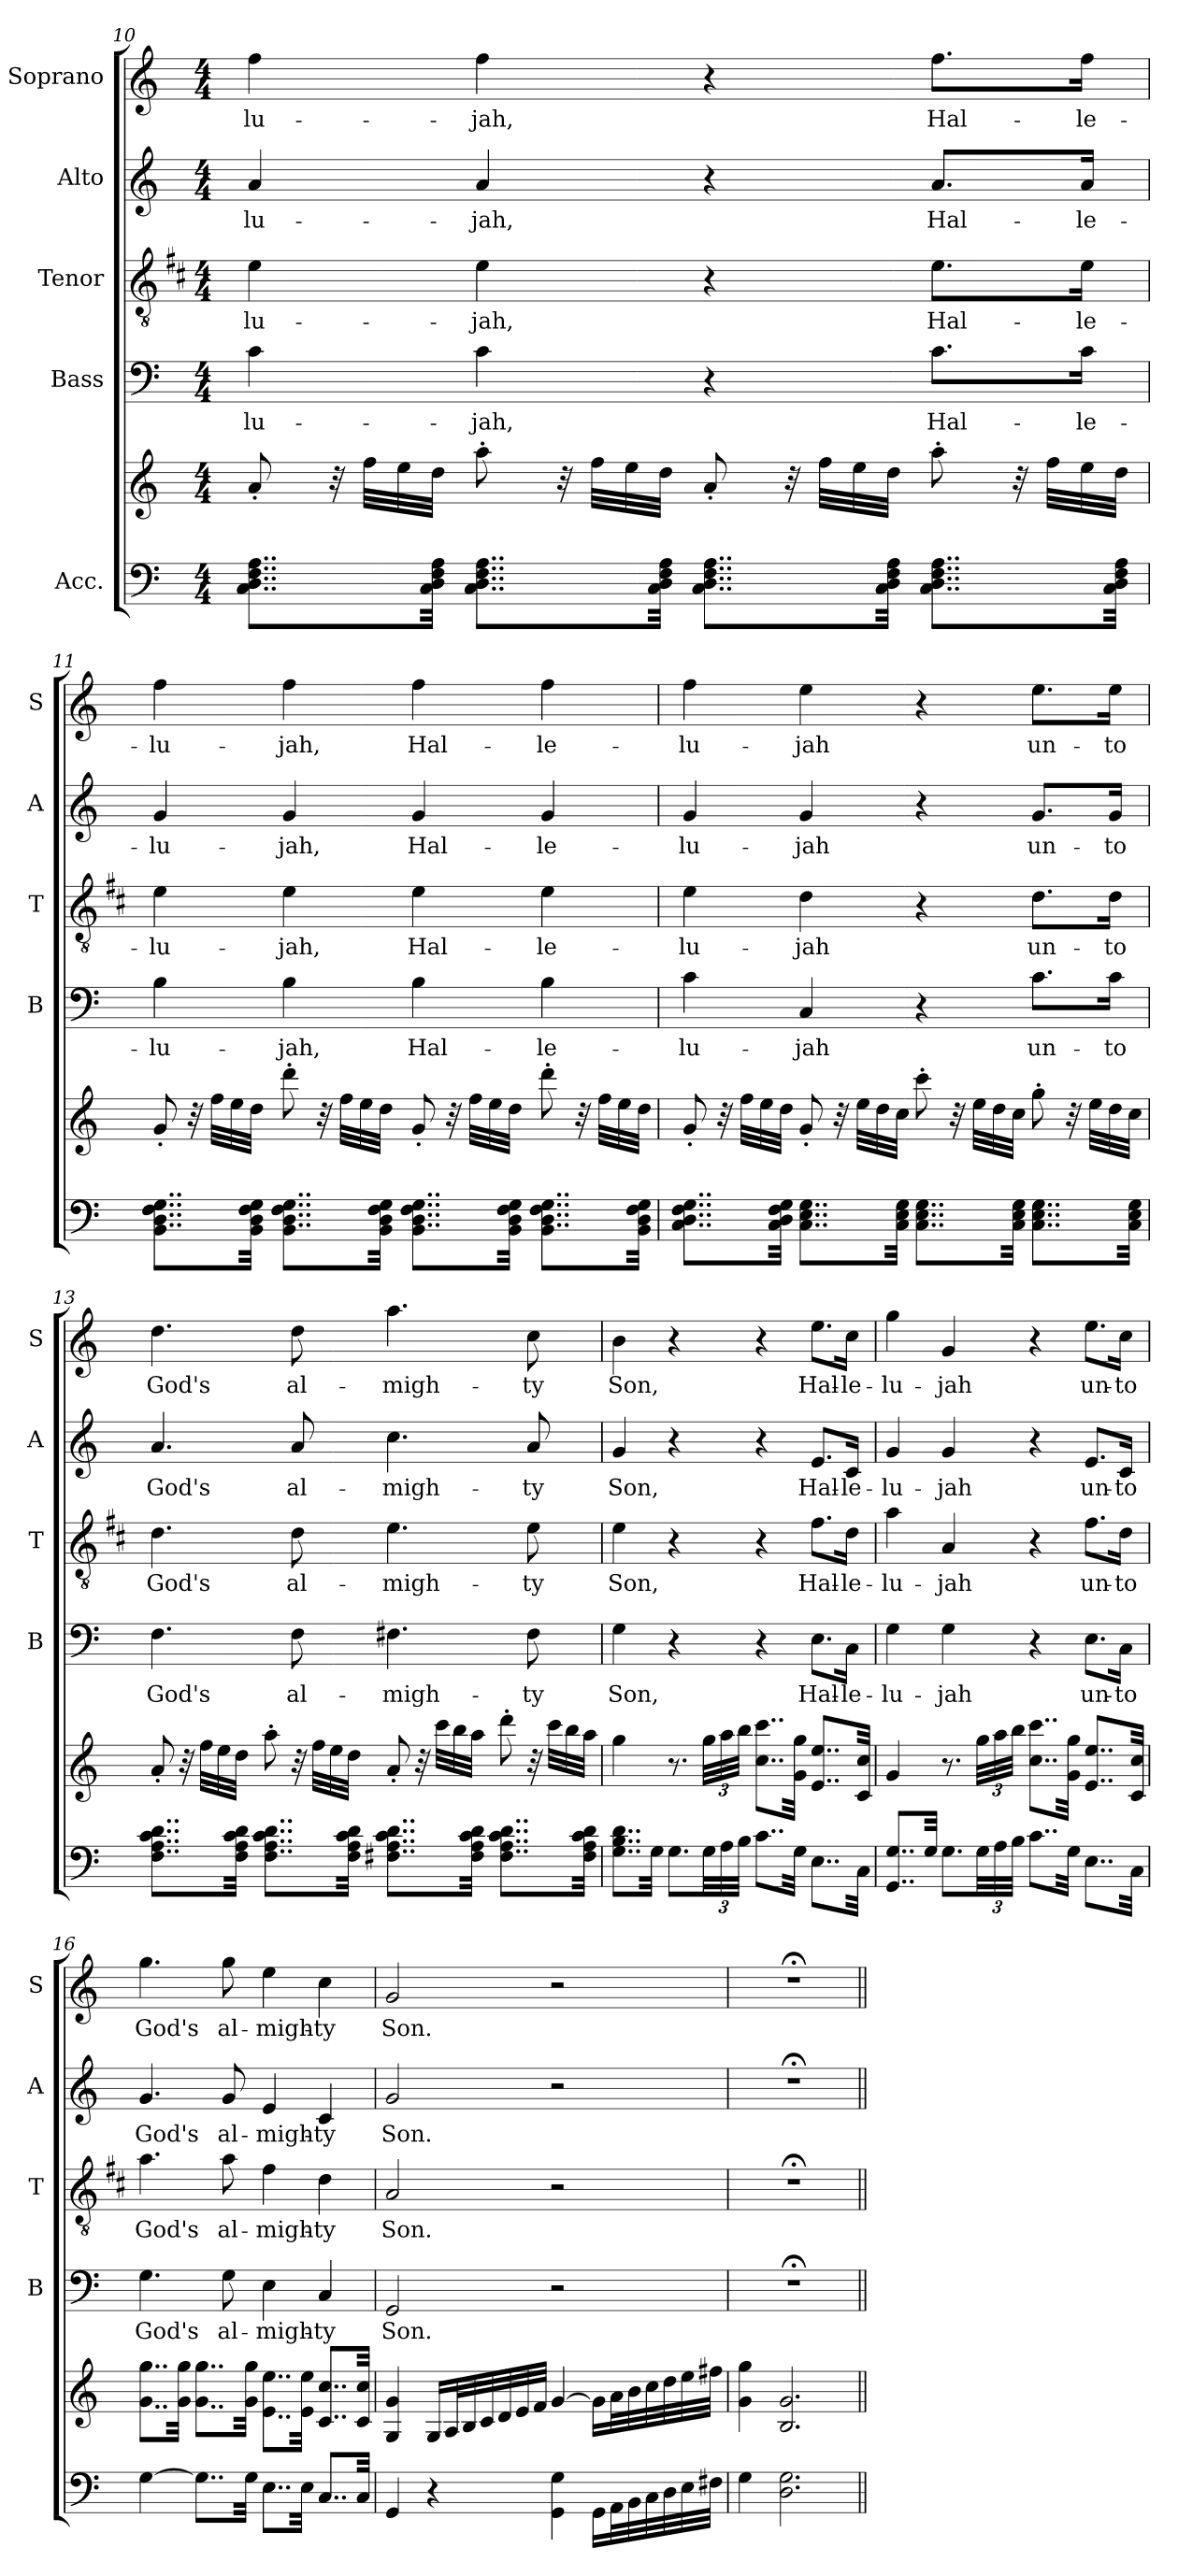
**kern	**kern	**kern	**text	**kern	**text	**kern	**text	**kern	**text
*part5	*part5	*part4	*part4	*part3	*part3	*part2	*part2	*part1	*part1
*staff6	*staff5	*staff4	*staff4	*staff3	*staff3	*staff2	*staff2	*staff1	*staff1
*I"Acc.	*	*I"Bass	*	*I"Tenor	*	*I"Alto	*	*I"Soprano	*
*	*	*I'B	*	*I'T	*	*I'A	*	*I'S	*
!!LO:LB:g=z
*clefF4	*clefG2	*clefF4	*	*clefGv2	*	*clefG2	*	*clefG2	*
*	*	*	*	*ITrd1c2	*	*	*	*	*
*k[]	*k[]	*k[]	*	*k[]	*	*k[]	*	*k[]	*
*C:	*C:	*C:	*	*C:	*	*C:	*	*C:	*
*M4/4	*M4/4	*M4/4	*	*M4/4	*	*M4/4	*	*M4/4	*
=10	=10	=10	=10	=10	=10	=10	=10	=10	=10
!	!	!	!LO:LY:b	!	!LO:LY:b	!	!LO:LY:b	!	!LO:LY:b
8..C\ 8..D\ 8..F\ 8..A\L	8a'</	4c\	-lu-	4d\	-lu-	4a/	-lu-	4ff\	-lu-
.	32r	.	.	.	.	.	.	.	.
.	32ff\LLL	.	.	.	.	.	.	.	.
.	32ee\	.	.	.	.	.	.	.	.
32C\ 32D\ 32F\ 32A\Jkk	32dd\JJJ	.	.	.	.	.	.	.	.
!	!	!	!LO:LY:b	!	!LO:LY:b	!	!LO:LY:b	!	!LO:LY:b
8..C\ 8..D\ 8..F\ 8..A\L	8aa'>\	4c\	-jah,	4d\	-jah,	4a/	-jah,	4ff\	-jah,
.	32r	.	.	.	.	.	.	.	.
.	32ff\LLL	.	.	.	.	.	.	.	.
.	32ee\	.	.	.	.	.	.	.	.
32C\ 32D\ 32F\ 32A\Jkk	32dd\JJJ	.	.	.	.	.	.	.	.
8..C\ 8..D\ 8..F\ 8..A\L	8a'</	4r	.	4r	.	4r	.	4r	.
.	32r	.	.	.	.	.	.	.	.
.	32ff\LLL	.	.	.	.	.	.	.	.
.	32ee\	.	.	.	.	.	.	.	.
32C\ 32D\ 32F\ 32A\Jkk	32dd\JJJ	.	.	.	.	.	.	.	.
!	!	!	!LO:LY:b	!	!LO:LY:b	!	!LO:LY:b	!	!LO:LY:b
8..C\ 8..D\ 8..F\ 8..A\L	8aa'>\	8.c\L	Hal-	8.d\L	Hal-	8.a/L	Hal-	8.ff\L	Hal-
.	32r	.	.	.	.	.	.	.	.
.	32ff\LLL	.	.	.	.	.	.	.	.
!	!	!	!LO:LY:b	!	!LO:LY:b	!	!LO:LY:b	!	!LO:LY:b
.	32ee\	16c\Jk	-le-	16d\Jk	-le-	16a/Jk	-le-	16ff\Jk	-le-
32C\ 32D\ 32F\ 32A\Jkk	32dd\JJJ	.	.	.	.	.	.	.	.
=11	=11	=11	=11	=11	=11	=11	=11	=11	=11
!	!	!	!LO:LY:b	!	!LO:LY:b	!	!LO:LY:b	!	!LO:LY:b
8..BB\ 8..D\ 8..F\ 8..G\L	8g'</	4B\	-lu-	4d\	-lu-	4g/	-lu-	4ff\	-lu-
.	32r	.	.	.	.	.	.	.	.
.	32ff\LLL	.	.	.	.	.	.	.	.
.	32ee\	.	.	.	.	.	.	.	.
32BB\ 32D\ 32F\ 32G\Jkk	32dd\JJJ	.	.	.	.	.	.	.	.
!	!	!	!LO:LY:b	!	!LO:LY:b	!	!LO:LY:b	!	!LO:LY:b
8..BB\ 8..D\ 8..F\ 8..G\L	8ddd'>\	4B\	-jah,	4d\	-jah,	4g/	-jah,	4ff\	-jah,
.	32r	.	.	.	.	.	.	.	.
.	32ff\LLL	.	.	.	.	.	.	.	.
.	32ee\	.	.	.	.	.	.	.	.
32BB\ 32D\ 32F\ 32G\Jkk	32dd\JJJ	.	.	.	.	.	.	.	.
!	!	!	!LO:LY:b	!	!LO:LY:b	!	!LO:LY:b	!	!LO:LY:b
8..BB\ 8..D\ 8..F\ 8..G\L	8g'</	4B\	Hal-	4d\	Hal-	4g/	Hal-	4ff\	Hal-
.	32r	.	.	.	.	.	.	.	.
.	32ff\LLL	.	.	.	.	.	.	.	.
.	32ee\	.	.	.	.	.	.	.	.
32BB\ 32D\ 32F\ 32G\Jkk	32dd\JJJ	.	.	.	.	.	.	.	.
!	!	!	!LO:LY:b	!	!LO:LY:b	!	!LO:LY:b	!	!LO:LY:b
8..BB\ 8..D\ 8..F\ 8..G\L	8ddd'>\	4B\	-le-	4d\	-le-	4g/	-le-	4ff\	-le-
.	32r	.	.	.	.	.	.	.	.
.	32ff\LLL	.	.	.	.	.	.	.	.
.	32ee\	.	.	.	.	.	.	.	.
32BB\ 32D\ 32F\ 32G\Jkk	32dd\JJJ	.	.	.	.	.	.	.	.
=12	=12	=12	=12	=12	=12	=12	=12	=12	=12
!	!	!	!LO:LY:b	!	!LO:LY:b	!	!LO:LY:b	!	!LO:LY:b
8..C\ 8..D\ 8..F\ 8..G\L	8g'</	4c\	-lu-	4d\	-lu-	4g/	-lu-	4ff\	-lu-
.	32r	.	.	.	.	.	.	.	.
.	32ff\LLL	.	.	.	.	.	.	.	.
.	32ee\	.	.	.	.	.	.	.	.
32C\ 32D\ 32F\ 32G\Jkk	32dd\JJJ	.	.	.	.	.	.	.	.
!	!	!	!LO:LY:b	!	!LO:LY:b	!	!LO:LY:b	!	!LO:LY:b
8..C\ 8..E\ 8..G\L	8g'</	4C/	-jah	4c\	-jah	4g/	-jah	4ee\	-jah
.	32r	.	.	.	.	.	.	.	.
.	32ee\LLL	.	.	.	.	.	.	.	.
.	32dd\	.	.	.	.	.	.	.	.
32C\ 32E\ 32G\Jkk	32cc\JJJ	.	.	.	.	.	.	.	.
8..C\ 8..E\ 8..G\L	8ccc'>\	4r	.	4r	.	4r	.	4r	.
.	32r	.	.	.	.	.	.	.	.
.	32ee\LLL	.	.	.	.	.	.	.	.
.	32dd\	.	.	.	.	.	.	.	.
32C\ 32E\ 32G\Jkk	32cc\JJJ	.	.	.	.	.	.	.	.
!	!	!	!LO:LY:b	!	!LO:LY:b	!	!LO:LY:b	!	!LO:LY:b
8..C\ 8..E\ 8..G\L	8gg'>\	8.c\L	un-	8.c\L	un-	8.g/L	un-	8.ee\L	un-
.	32r	.	.	.	.	.	.	.	.
.	32ee\LLL	.	.	.	.	.	.	.	.
!	!	!	!LO:LY:b	!	!LO:LY:b	!	!LO:LY:b	!	!LO:LY:b
.	32dd\	16c\Jk	-to	16c\Jk	-to	16g/Jk	-to	16ee\Jk	-to
32C\ 32E\ 32G\Jkk	32cc\JJJ	.	.	.	.	.	.	.	.
!!LO:PB:g=z
=13	=13	=13	=13	=13	=13	=13	=13	=13	=13
!	!	!	!LO:LY:b	!	!LO:LY:b	!	!LO:LY:b	!	!LO:LY:b
8..F\ 8..A\ 8..c\ 8..d\L	8a'</	4.F\	God's	4.c\	God's	4.a/	God's	4.dd\	God's
.	32r	.	.	.	.	.	.	.	.
.	32ff\LLL	.	.	.	.	.	.	.	.
.	32ee\	.	.	.	.	.	.	.	.
32F\ 32A\ 32c\ 32d\Jkk	32dd\JJJ	.	.	.	.	.	.	.	.
8..F\ 8..A\ 8..c\ 8..d\L	8aa'>\	.	.	.	.	.	.	.	.
!	!	!	!LO:LY:b	!	!LO:LY:b	!	!LO:LY:b	!	!LO:LY:b
.	32r	8F\	al-	8c\	al-	8a/	al-	8dd\	al-
.	32ff\LLL	.	.	.	.	.	.	.	.
.	32ee\	.	.	.	.	.	.	.	.
32F\ 32A\ 32c\ 32d\Jkk	32dd\JJJ	.	.	.	.	.	.	.	.
!	!	!	!LO:LY:b	!	!LO:LY:b	!	!LO:LY:b	!	!LO:LY:b
8..F#X\ 8..A\ 8..c\ 8..d\L	8a'</	4.F#X\	-migh-	4.d\	-migh-	4.cc\	-migh-	4.aa\	-migh-
.	32r	.	.	.	.	.	.	.	.
.	32ccc\LLL	.	.	.	.	.	.	.	.
.	32bb\	.	.	.	.	.	.	.	.
32F#\ 32A\ 32c\ 32d\Jkk	32aa\JJJ	.	.	.	.	.	.	.	.
8..F#\ 8..A\ 8..c\ 8..d\L	8ddd'>\	.	.	.	.	.	.	.	.
!	!	!	!LO:LY:b	!	!LO:LY:b	!	!LO:LY:b	!	!LO:LY:b
.	32r	8F#\	-ty	8d\	-ty	8a/	-ty	8cc\	-ty
.	32ccc\LLL	.	.	.	.	.	.	.	.
.	32bb\	.	.	.	.	.	.	.	.
32F#\ 32A\ 32c\ 32d\Jkk	32aa\JJJ	.	.	.	.	.	.	.	.
=14	=14	=14	=14	=14	=14	=14	=14	=14	=14
!	!	!	!LO:LY:b	!	!LO:LY:b	!	!LO:LY:b	!	!LO:LY:b
8..G\ 8..B\ 8..d\L	4gg\	4G\	Son,	4d\	Son,	4g/	Son,	4b\	Son,
32G\Jkk	.	.	.	.	.	.	.	.	.
8.G\L	8.r	4r	.	4r	.	4r	.	4r	.
48G\LL	48gg\LLL	.	.	.	.	.	.	.	.
48A\	48aa\	.	.	.	.	.	.	.	.
48B\JJJ	48bb\JJJ	.	.	.	.	.	.	.	.
8..c\L	8..cc\ 8..ccc\L	4r	.	4r	.	4r	.	4r	.
32G\Jkk	32g\ 32gg\Jkk	.	.	.	.	.	.	.	.
!	!	!	!LO:LY:b	!	!LO:LY:b	!	!LO:LY:b	!	!LO:LY:b
8..E\L	8..e/ 8..ee/L	8.E\L	Hal-	8.e\L	Hal-	8.e/L	Hal-	8.ee\L	Hal-
!	!	!	!LO:LY:b	!	!LO:LY:b	!	!LO:LY:b	!	!LO:LY:b
.	.	16C\Jk	-le-	16c\Jk	-le-	16c/Jk	-le-	16cc\Jk	-le-
32C\Jkk	32c/ 32cc/Jkk	.	.	.	.	.	.	.	.
=15	=15	=15	=15	=15	=15	=15	=15	=15	=15
!	!	!	!LO:LY:b	!	!LO:LY:b	!	!LO:LY:b	!	!LO:LY:b
8..GG/ 8..G/L	4g/	4G\	-lu-	4g\	-lu-	4g/	-lu-	4gg\	-lu-
32G/Jkk	.	.	.	.	.	.	.	.	.
!	!	!	!LO:LY:b	!	!LO:LY:b	!	!LO:LY:b	!	!LO:LY:b
8.G\L	8.r	4G\	-jah	4G/	-jah	4g/	-jah	4g/	-jah
48G\LL	48gg\LLL	.	.	.	.	.	.	.	.
48A\	48aa\	.	.	.	.	.	.	.	.
48B\JJJ	48bb\JJJ	.	.	.	.	.	.	.	.
8..c\L	8..cc\ 8..ccc\L	4r	.	4r	.	4r	.	4r	.
32G\Jkk	32g\ 32gg\Jkk	.	.	.	.	.	.	.	.
!	!	!	!LO:LY:b	!	!LO:LY:b	!	!LO:LY:b	!	!LO:LY:b
8..E\L	8..e/ 8..ee/L	8.E\L	un-	8.e\L	un-	8.e/L	un-	8.ee\L	un-
!	!	!	!LO:LY:b	!	!LO:LY:b	!	!LO:LY:b	!	!LO:LY:b
.	.	16C\Jk	-to	16c\Jk	-to	16c/Jk	-to	16cc\Jk	-to
32C\Jkk	32c/ 32cc/Jkk	.	.	.	.	.	.	.	.
!!LO:LB:g=z
=16	=16	=16	=16	=16	=16	=16	=16	=16	=16
*	*^	*	*	*	*	*	*	*	*
!	!	!	!	!LO:LY:b	!	!LO:LY:b	!	!LO:LY:b	!	!LO:LY:b
[4G\	8..g\ 8..gg\L	1ryy	4.G\	God's	4.g\	God's	4.g/	God's	4.gg\	God's
.	32g\ 32gg\Jkk	.	.	.	.	.	.	.	.	.
8..G\L]	8..g\ 8..gg\L	.	.	.	.	.	.	.	.	.
!	!	!	!	!LO:LY:b	!	!LO:LY:b	!	!LO:LY:b	!	!LO:LY:b
.	.	.	8G\	al-	8g\	al-	8g/	al-	8gg\	al-
32G\Jkk	32g\ 32gg\Jkk	.	.	.	.	.	.	.	.	.
!	!	!	!	!LO:LY:b	!	!LO:LY:b	!	!LO:LY:b	!	!LO:LY:b
8..E\L	8..e\ 8..ee\L	.	4E\	-migh-	4e\	-migh-	4e/	-migh-	4ee\	-migh-
32E\Jkk	32e\ 32ee\Jkk	.	.	.	.	.	.	.	.	.
!	!	!	!	!LO:LY:b	!	!LO:LY:b	!	!LO:LY:b	!	!LO:LY:b
8..C/L	8..c/ 8..cc/L	.	4C/	-ty	4c\	-ty	4c/	-ty	4cc\	-ty
32C/Jkk	32c/ 32cc/Jkk	.	.	.	.	.	.	.	.	.
=17	=17	=17	=17	=17	=17	=17	=17	=17	=17	=17
!	!	!	!	!LO:LY:b	!	!LO:LY:b	!	!LO:LY:b	!	!LO:LY:b
4GG/	4G/ 4g/	1ryy	2GG/	Son.	2G/	Son.	2g/	Son.	2g/	Son.
4r	16G/LL	.	.	.	.	.	.	.	.	.
.	32A/L	.	.	.	.	.	.	.	.	.
.	32B/	.	.	.	.	.	.	.	.	.
.	32c/	.	.	.	.	.	.	.	.	.
.	32d/	.	.	.	.	.	.	.	.	.
.	32e/	.	.	.	.	.	.	.	.	.
.	32f/JJJ	.	.	.	.	.	.	.	.	.
4GG\ 4G\	[4g/	.	2r	.	2r	.	2r	.	2r	.
16GG\LL	16g\LL]	.	.	.	.	.	.	.	.	.
32AA\L	32a\L	.	.	.	.	.	.	.	.	.
32BB\	32b\	.	.	.	.	.	.	.	.	.
32C\	32cc\	.	.	.	.	.	.	.	.	.
32D\	32dd\	.	.	.	.	.	.	.	.	.
32E\	32ee\	.	.	.	.	.	.	.	.	.
32F#X\JJJ	32ff#X\JJJ	.	.	.	.	.	.	.	.	.
=18	=18	=18	=18	=18	=18	=18	=18	=18	=18	=18
4G\	4g\ 4gg\	1ryy	1r;<	.	1r;<	.	1r;<	.	1r;<	.
2.D\ 2.G\	2.B/ 2.g/	.	.	.	.	.	.	.	.	.
*	*v	*v	*	*	*	*	*	*	*	*
=||	=||	=||	=||	=||	=||	=||	=||	=||	=||
*-	*-	*-	*-	*-	*-	*-	*-	*-	*-
